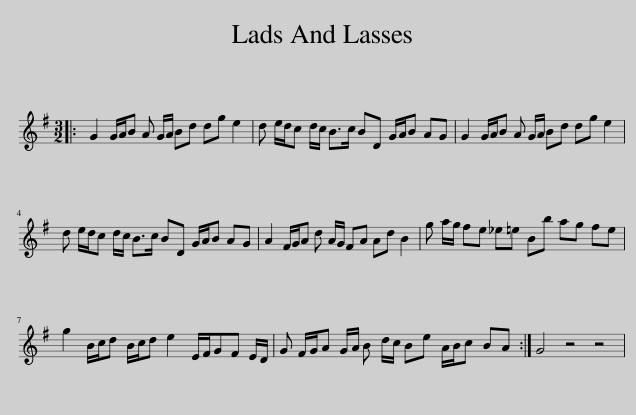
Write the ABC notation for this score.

X:1
L:1/8
M:3/2
I:linebreak $
K:G
V:1 treble
V:1
|: G2 G/A/B A G/A/ Bd dg e2 | d e/d/c d/c/ B>c BD G/A/B AG | G2 G/A/B A G/A/ Bd dg e2 |$ d e/d/c d/c/ B>c BD G/A/B AG | A2 F/G/A d A/G/ FA Ad B2 | %5
 g a/g/ fe _e=e Bb ag fe |$ g2 B/c/d B/c/d e2 E/F/GF E/D/ | G F/G/A G/A/ B d/c/ Be A/B/c BA :| G4 z4 z4 | %9
